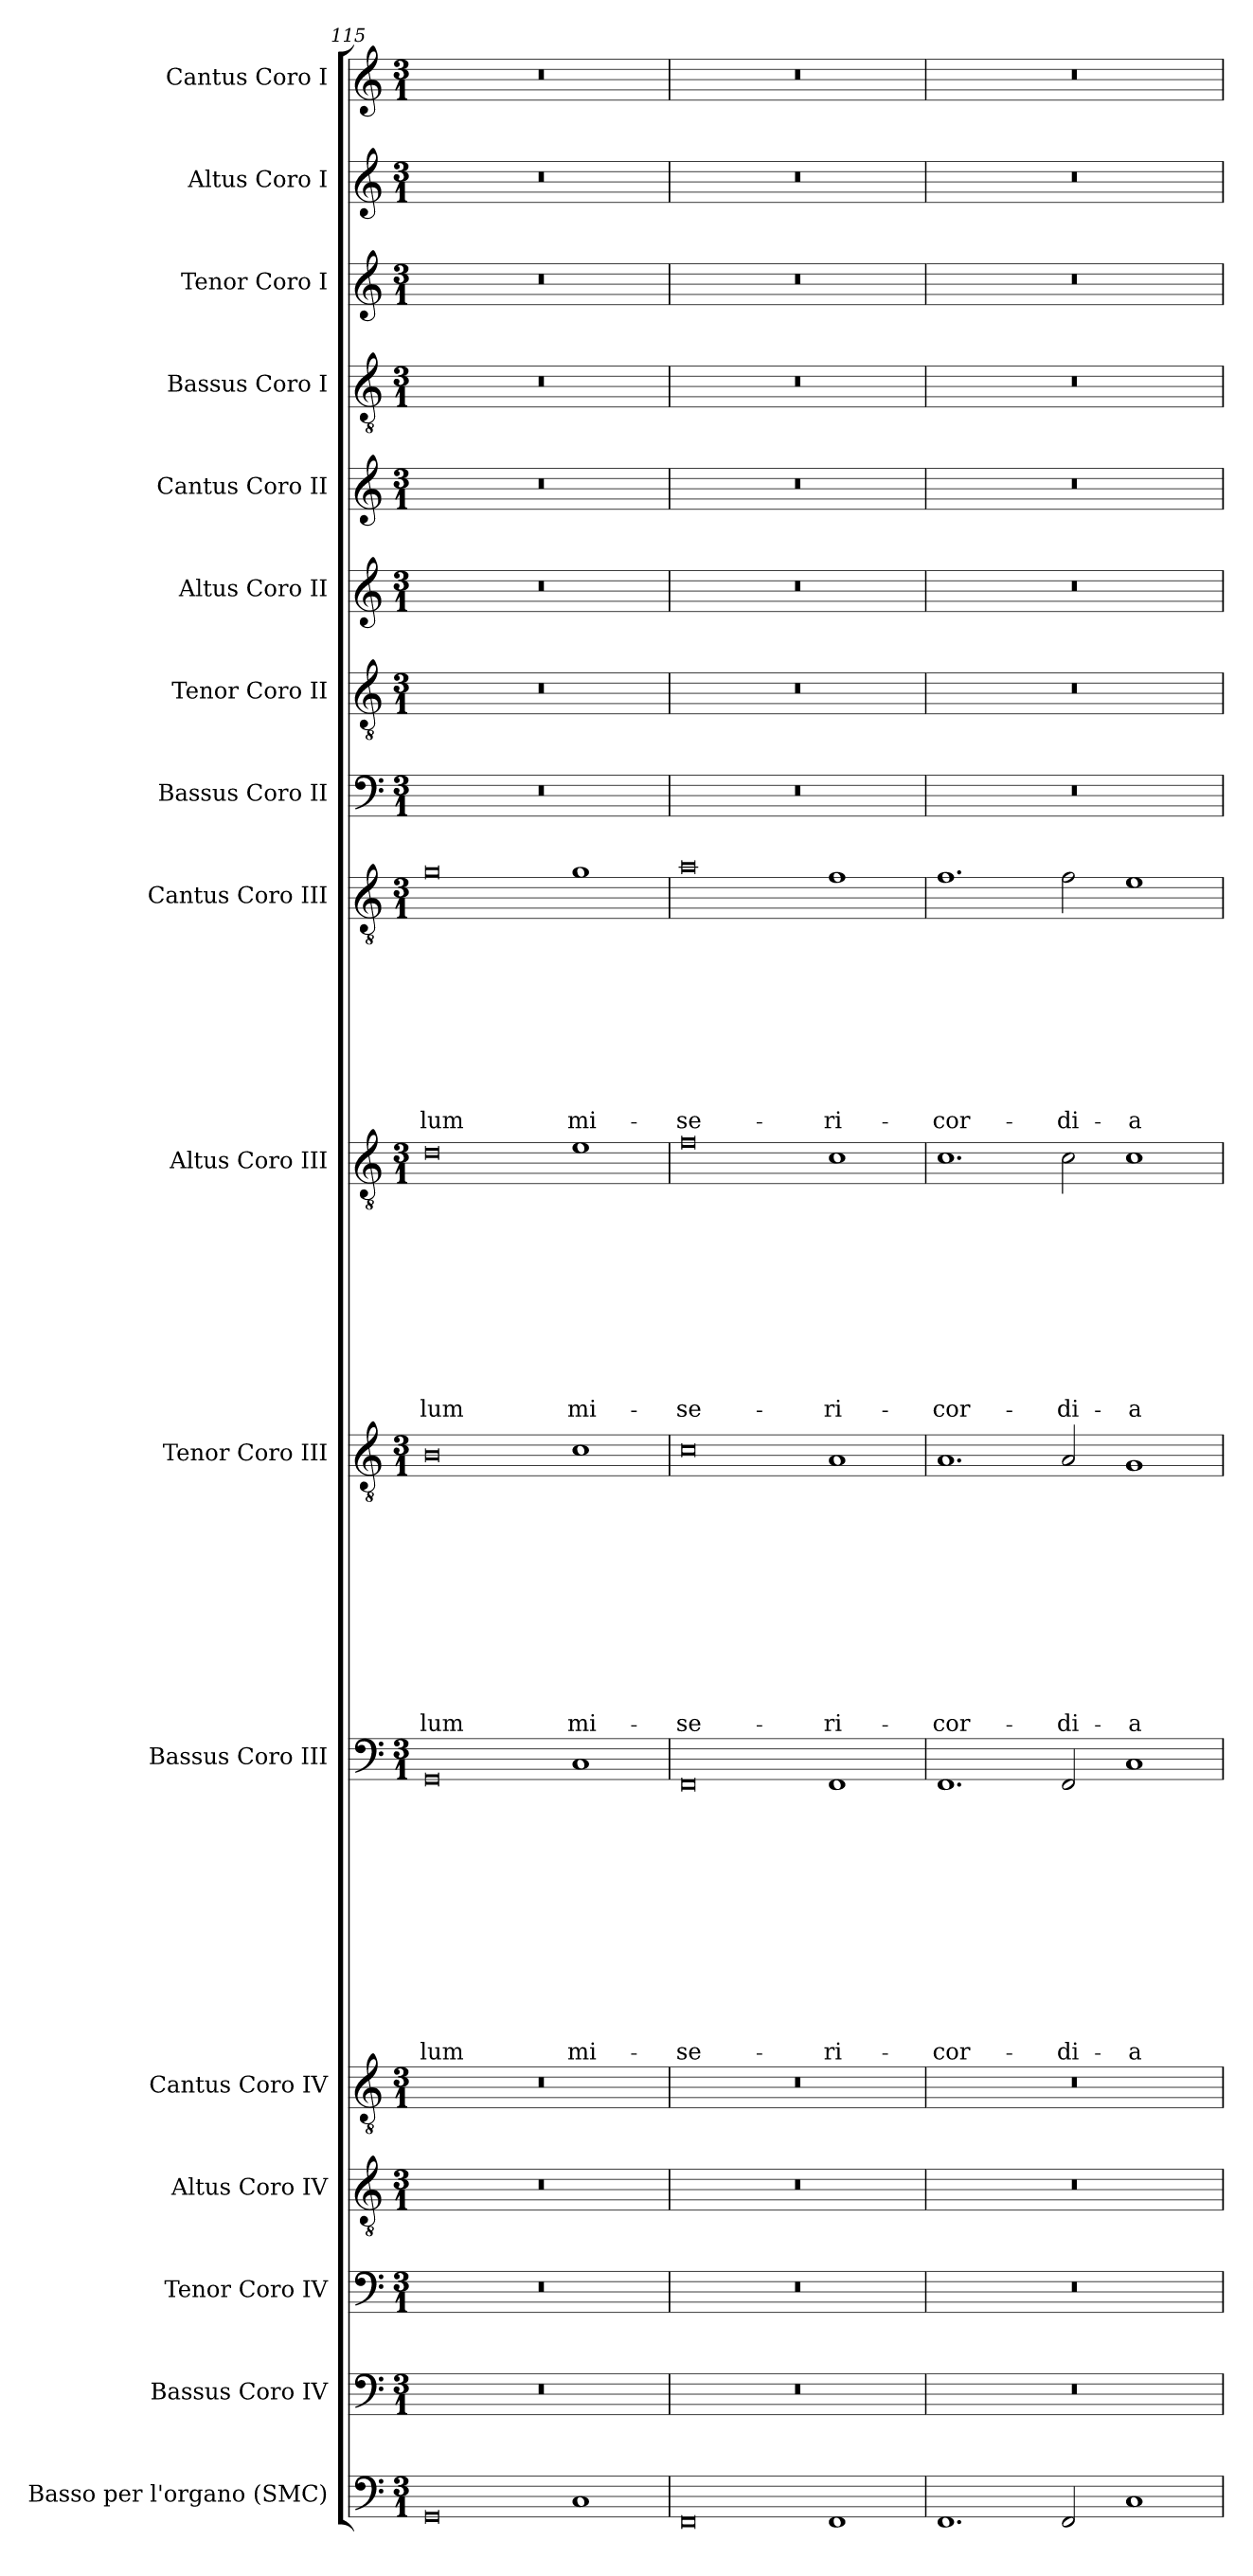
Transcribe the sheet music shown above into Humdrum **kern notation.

**kern	**kern	**kern	**kern	**kern	**kern	**text	**text	**text	**text	**text	**text	**text	**text	**text	**text	**text	**text	**kern	**text	**text	**text	**text	**text	**text	**text	**text	**text	**text	**text	**kern	**text	**text	**text	**text	**text	**text	**text	**text	**text	**text	**kern	**text	**text	**text	**text	**text	**text	**text	**text	**text	**kern	**kern	**kern	**kern	**kern	**kern	**kern	**kern
*part17	*part16	*part15	*part14	*part13	*part12	*part12	*part12	*part12	*part12	*part12	*part12	*part12	*part12	*part12	*part12	*part12	*part12	*part11	*part11	*part11	*part11	*part11	*part11	*part11	*part11	*part11	*part11	*part11	*part11	*part10	*part10	*part10	*part10	*part10	*part10	*part10	*part10	*part10	*part10	*part10	*part9	*part9	*part9	*part9	*part9	*part9	*part9	*part9	*part9	*part9	*part8	*part7	*part6	*part5	*part4	*part3	*part2	*part1
*staff17	*staff16	*staff15	*staff14	*staff13	*staff12	*staff12	*staff12	*staff12	*staff12	*staff12	*staff12	*staff12	*staff12	*staff12	*staff12	*staff12	*staff12	*staff11	*staff11	*staff11	*staff11	*staff11	*staff11	*staff11	*staff11	*staff11	*staff11	*staff11	*staff11	*staff10	*staff10	*staff10	*staff10	*staff10	*staff10	*staff10	*staff10	*staff10	*staff10	*staff10	*staff9	*staff9	*staff9	*staff9	*staff9	*staff9	*staff9	*staff9	*staff9	*staff9	*staff8	*staff7	*staff6	*staff5	*staff4	*staff3	*staff2	*staff1
*I"Basso per l'organo (SMC)	*I"Bassus  Coro IV	*I"Tenor Coro IV	*I"Altus  Coro IV	*I"Cantus  Coro IV	*I"Bassus  Coro III	*	*	*	*	*	*	*	*	*	*	*	*	*I"Tenor  Coro III	*	*	*	*	*	*	*	*	*	*	*	*I"Altus  Coro III	*	*	*	*	*	*	*	*	*	*	*I"Cantus  Coro III	*	*	*	*	*	*	*	*	*	*I"Bassus  Coro II	*I"Tenor Coro II	*I"Altus  Coro II	*I"Cantus  Coro II	*I"Bassus  Coro I	*I"Tenor  Coro I	*I"Altus Coro I	*I"Cantus  Coro I
*clefF4	*clefF4	*clefF4	*clefGv2	*clefGv2	*clefF4	*	*	*	*	*	*	*	*	*	*	*	*	*clefGv2	*	*	*	*	*	*	*	*	*	*	*	*clefGv2	*	*	*	*	*	*	*	*	*	*	*clefGv2	*	*	*	*	*	*	*	*	*	*clefF4	*clefGv2	*clefG2	*clefG2	*clefGv2	*clefG2	*clefG2	*clefG2
*k[]	*k[]	*k[]	*k[]	*k[]	*k[]	*	*	*	*	*	*	*	*	*	*	*	*	*k[]	*	*	*	*	*	*	*	*	*	*	*	*k[]	*	*	*	*	*	*	*	*	*	*	*k[]	*	*	*	*	*	*	*	*	*	*k[]	*k[]	*k[]	*k[]	*k[]	*k[]	*k[]	*k[]
*C:	*C:	*C:	*C:	*C:	*C:	*	*	*	*	*	*	*	*	*	*	*	*	*C:	*	*	*	*	*	*	*	*	*	*	*	*C:	*	*	*	*	*	*	*	*	*	*	*C:	*	*	*	*	*	*	*	*	*	*C:	*C:	*C:	*C:	*C:	*C:	*C:	*C:
*M3/1	*M3/1	*M3/1	*M3/1	*M3/1	*M3/1	*	*	*	*	*	*	*	*	*	*	*	*	*M3/1	*	*	*	*	*	*	*	*	*	*	*	*M3/1	*	*	*	*	*	*	*	*	*	*	*M3/1	*	*	*	*	*	*	*	*	*	*M3/1	*M3/1	*M3/1	*M3/1	*M3/1	*M3/1	*M3/1	*M3/1
=115	=115	=115	=115	=115	=115	=115	=115	=115	=115	=115	=115	=115	=115	=115	=115	=115	=115	=115	=115	=115	=115	=115	=115	=115	=115	=115	=115	=115	=115	=115	=115	=115	=115	=115	=115	=115	=115	=115	=115	=115	=115	=115	=115	=115	=115	=115	=115	=115	=115	=115	=115	=115	=115	=115	=115	=115	=115	=115
0GG	0.r	0.r	0.r	0.r	0GG	.	.	.	.	.	.	.	.	.	.	.	-lum	0B	.	.	.	.	.	.	.	.	.	.	-lum	0d	.	.	.	.	.	.	.	.	.	-lum	0g	.	.	.	.	.	.	.	.	-lum	0.r	0.r	0.r	0.r	0.r	0.r	0.r	0.r
1C	.	.	.	.	1C	.	.	.	.	.	.	.	.	.	.	.	mi-	1c	.	.	.	.	.	.	.	.	.	.	mi-	1e	.	.	.	.	.	.	.	.	.	mi-	1g	.	.	.	.	.	.	.	.	mi-	.	.	.	.	.	.	.	.
=116	=116	=116	=116	=116	=116	=116	=116	=116	=116	=116	=116	=116	=116	=116	=116	=116	=116	=116	=116	=116	=116	=116	=116	=116	=116	=116	=116	=116	=116	=116	=116	=116	=116	=116	=116	=116	=116	=116	=116	=116	=116	=116	=116	=116	=116	=116	=116	=116	=116	=116	=116	=116	=116	=116	=116	=116	=116	=116
0FF	0.r	0.r	0.r	0.r	0FF	.	.	.	.	.	.	.	.	.	.	.	-se-	0c	.	.	.	.	.	.	.	.	.	.	-se-	0f	.	.	.	.	.	.	.	.	.	-se-	0a	.	.	.	.	.	.	.	.	-se-	0.r	0.r	0.r	0.r	0.r	0.r	0.r	0.r
1FF	.	.	.	.	1FF	.	.	.	.	.	.	.	.	.	.	.	-ri-	1A	.	.	.	.	.	.	.	.	.	.	-ri-	1c	.	.	.	.	.	.	.	.	.	-ri-	1f	.	.	.	.	.	.	.	.	-ri-	.	.	.	.	.	.	.	.
!!LO:PB:g=z
=117	=117	=117	=117	=117	=117	=117	=117	=117	=117	=117	=117	=117	=117	=117	=117	=117	=117	=117	=117	=117	=117	=117	=117	=117	=117	=117	=117	=117	=117	=117	=117	=117	=117	=117	=117	=117	=117	=117	=117	=117	=117	=117	=117	=117	=117	=117	=117	=117	=117	=117	=117	=117	=117	=117	=117	=117	=117	=117
1.FF	0.r	0.r	0.r	0.r	1.FF	.	.	.	.	.	.	.	.	.	.	.	-cor-	1.A	.	.	.	.	.	.	.	.	.	.	-cor-	1.c	.	.	.	.	.	.	.	.	.	-cor-	1.f	.	.	.	.	.	.	.	.	-cor-	0.r	0.r	0.r	0.r	0.r	0.r	0.r	0.r
2FF/	.	.	.	.	2FF/	.	.	.	.	.	.	.	.	.	.	.	-di-	2A/	.	.	.	.	.	.	.	.	.	.	-di-	2c\	.	.	.	.	.	.	.	.	.	-di-	2f\	.	.	.	.	.	.	.	.	-di-	.	.	.	.	.	.	.	.
1C	.	.	.	.	1C	.	.	.	.	.	.	.	.	.	.	.	-a	1G	.	.	.	.	.	.	.	.	.	.	-a	1c	.	.	.	.	.	.	.	.	.	-a	1e	.	.	.	.	.	.	.	.	-a	.	.	.	.	.	.	.	.
=	=	=	=	=	=	=	=	=	=	=	=	=	=	=	=	=	=	=	=	=	=	=	=	=	=	=	=	=	=	=	=	=	=	=	=	=	=	=	=	=	=	=	=	=	=	=	=	=	=	=	=	=	=	=	=	=	=	=
*-	*-	*-	*-	*-	*-	*-	*-	*-	*-	*-	*-	*-	*-	*-	*-	*-	*-	*-	*-	*-	*-	*-	*-	*-	*-	*-	*-	*-	*-	*-	*-	*-	*-	*-	*-	*-	*-	*-	*-	*-	*-	*-	*-	*-	*-	*-	*-	*-	*-	*-	*-	*-	*-	*-	*-	*-	*-	*-
